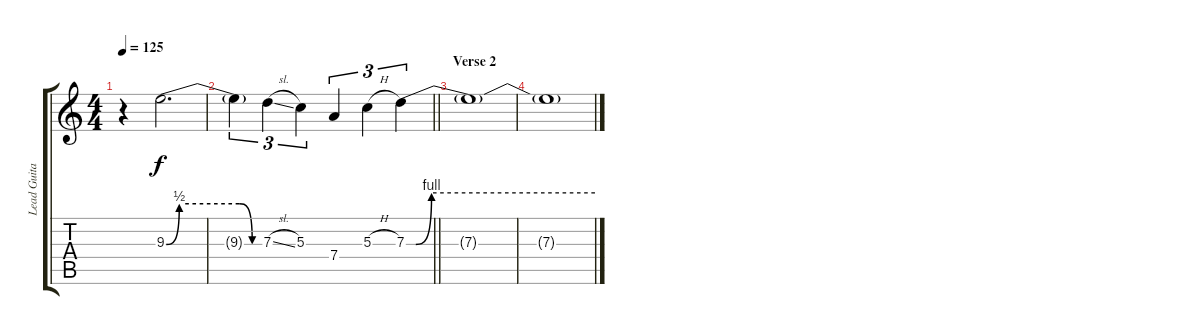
\track ("Lead Guitar 3 (Solos)" "Lead Guita") {instrument distortionguitar}
\staff {score tabs}
\tuning (E4 B3 G3 D3 A2 E2) {hide}
\ts (4 4)
\tempo 125
\clef g2
\ks c
r.4{dy f} 9.3{be (custom 0 0 8 2 45 2 53 0 60 0)}.2{d} |
\barLineRight lightlight
9.3{t}.4{tu (3 2)} 7.3{sl}.4{tu (3 2)} 5.3.4{tu (3 2)} 7.4.4{tu (3 2)} 5.3{h}.4{tu (3 2)} 7.3{be (custom 0 0 3 0 8 4 60 4)}.4{tu (3 2)} |
\section ("" "Verse 2")
7.3{t}.1 |
7.3{t}.1
